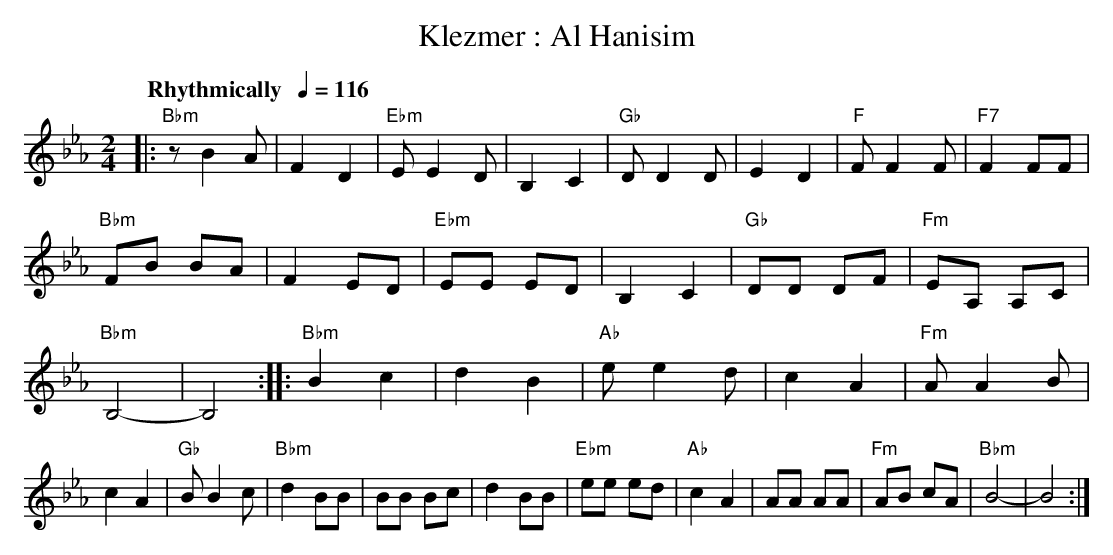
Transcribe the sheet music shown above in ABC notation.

X:1
T:Klezmer : Al Hanisim
M:2/4
L:1/8
Q:"Rhythmically  " 1/4=116
K:Cm
|: "Bbm"z B2 A | F2 D2 | "Ebm"E E2 D | B,2 C2 | "Gb"D D2 D |\
E2 D2 | "F"F F2 F | "F7"F2 FF | "Bbm"FB BA | F2 ED |\
"Ebm"EE ED | B,2 C2 | "Gb"DD DF | "Fm"EA, A,C | "Bbm"B,4- | B,4 ::\
"Bbm"B2 c2 | d2 B2 | "Ab"e e2 d | c2 A2 | "Fm"A A2 B |\
c2 A2 | "Gb"B B2 c | "Bbm"d2 BB | BB Bc | d2 BB |\
"Ebm"ee ed | "Ab"c2 A2 | AA AA | "Fm"AB cA | "Bbm"B4- | B4 :|
